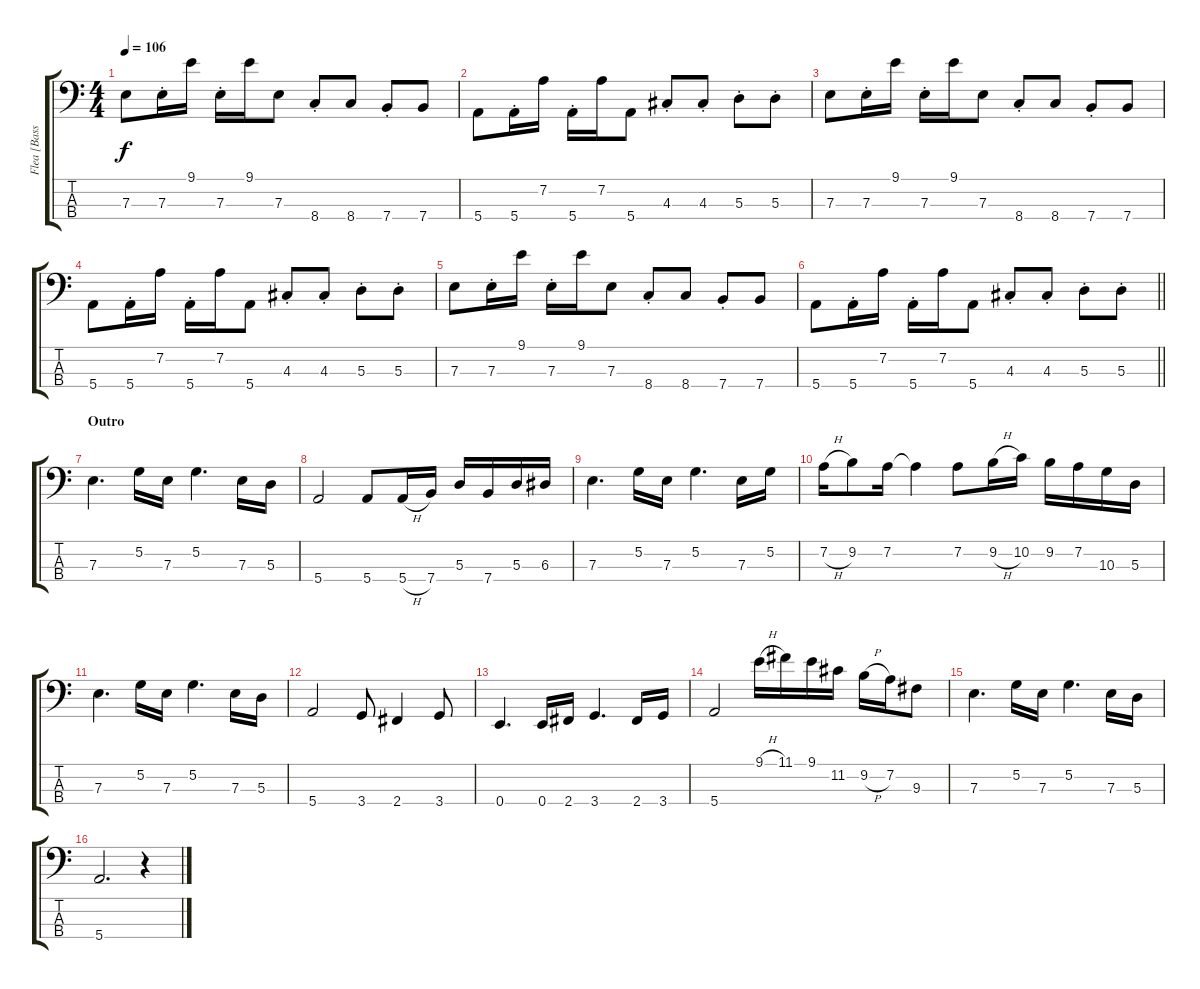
\track ("Flea [Bass]" "Flea [Bass") {instrument slapbass1}
\staff {score tabs}
\tuning (G2 D2 A1 E1) {hide}
\ts (4 4)
\tempo 106
\clef f4
\ks c
7.3.8{dy f} 7.3{st}.16 9.1.16 7.3{st}.16 9.1.16 7.3.8 8.4{st}.8 8.4.8 7.4{st}.8 7.4.8 |
5.4.8 5.4{st}.16 7.2.16 5.4{st}.16 7.2.16 5.4.8 4.3{st}.8 4.3{st}.8 5.3{st}.8 5.3{st}.8 |
7.3.8 7.3{st}.16 9.1.16 7.3{st}.16 9.1.16 7.3.8 8.4{st}.8 8.4.8 7.4{st}.8 7.4.8 |
5.4.8 5.4{st}.16 7.2.16 5.4{st}.16 7.2.16 5.4.8 4.3{st}.8 4.3{st}.8 5.3{st}.8 5.3{st}.8 |
7.3.8 7.3{st}.16 9.1.16 7.3{st}.16 9.1.16 7.3.8 8.4{st}.8 8.4.8 7.4{st}.8 7.4.8 |
\barLineRight lightlight
5.4.8 5.4{st}.16 7.2.16 5.4{st}.16 7.2.16 5.4.8 4.3{st}.8 4.3{st}.8 5.3{st}.8 5.3{st}.8 |
\section ("" "Outro")
7.3.4{d instrument electricbassfinger} 5.2.16 7.3.16 5.2.4{d} 7.3.16 5.3.16 |
5.4.2 5.4.8 5.4{h}.16 7.4.16 5.3.16 7.4.16 5.3.16 6.3.16 |
7.3.4{d} 5.2.16 7.3.16 5.2.4{d} 7.3.16 5.2.16 |
7.2{h}.16 9.2.8 7.2.16 7.2{t}.4 7.2.8 9.2{h}.16 10.2.16 9.2.16 7.2.16 10.3.16 5.3.16 |
7.3.4{d volume 10} 5.2.16 7.3.16 5.2.4{d} 7.3.16 5.3.16 |
5.4.2 3.4.8 2.4.4 3.4.8 |
0.4.4{d} 0.4.16 2.4.16 3.4.4{d} 2.4.16 3.4.16 |
5.4.2 9.1{h}.16 11.1.16 9.1.16 11.2.16 9.2{h}.16 7.2.16 9.3.8 |
7.3.4{d volume 4} 5.2.16 7.3.16 5.2.4{d} 7.3.16 5.3.16 |
5.4.2{d} r.4
